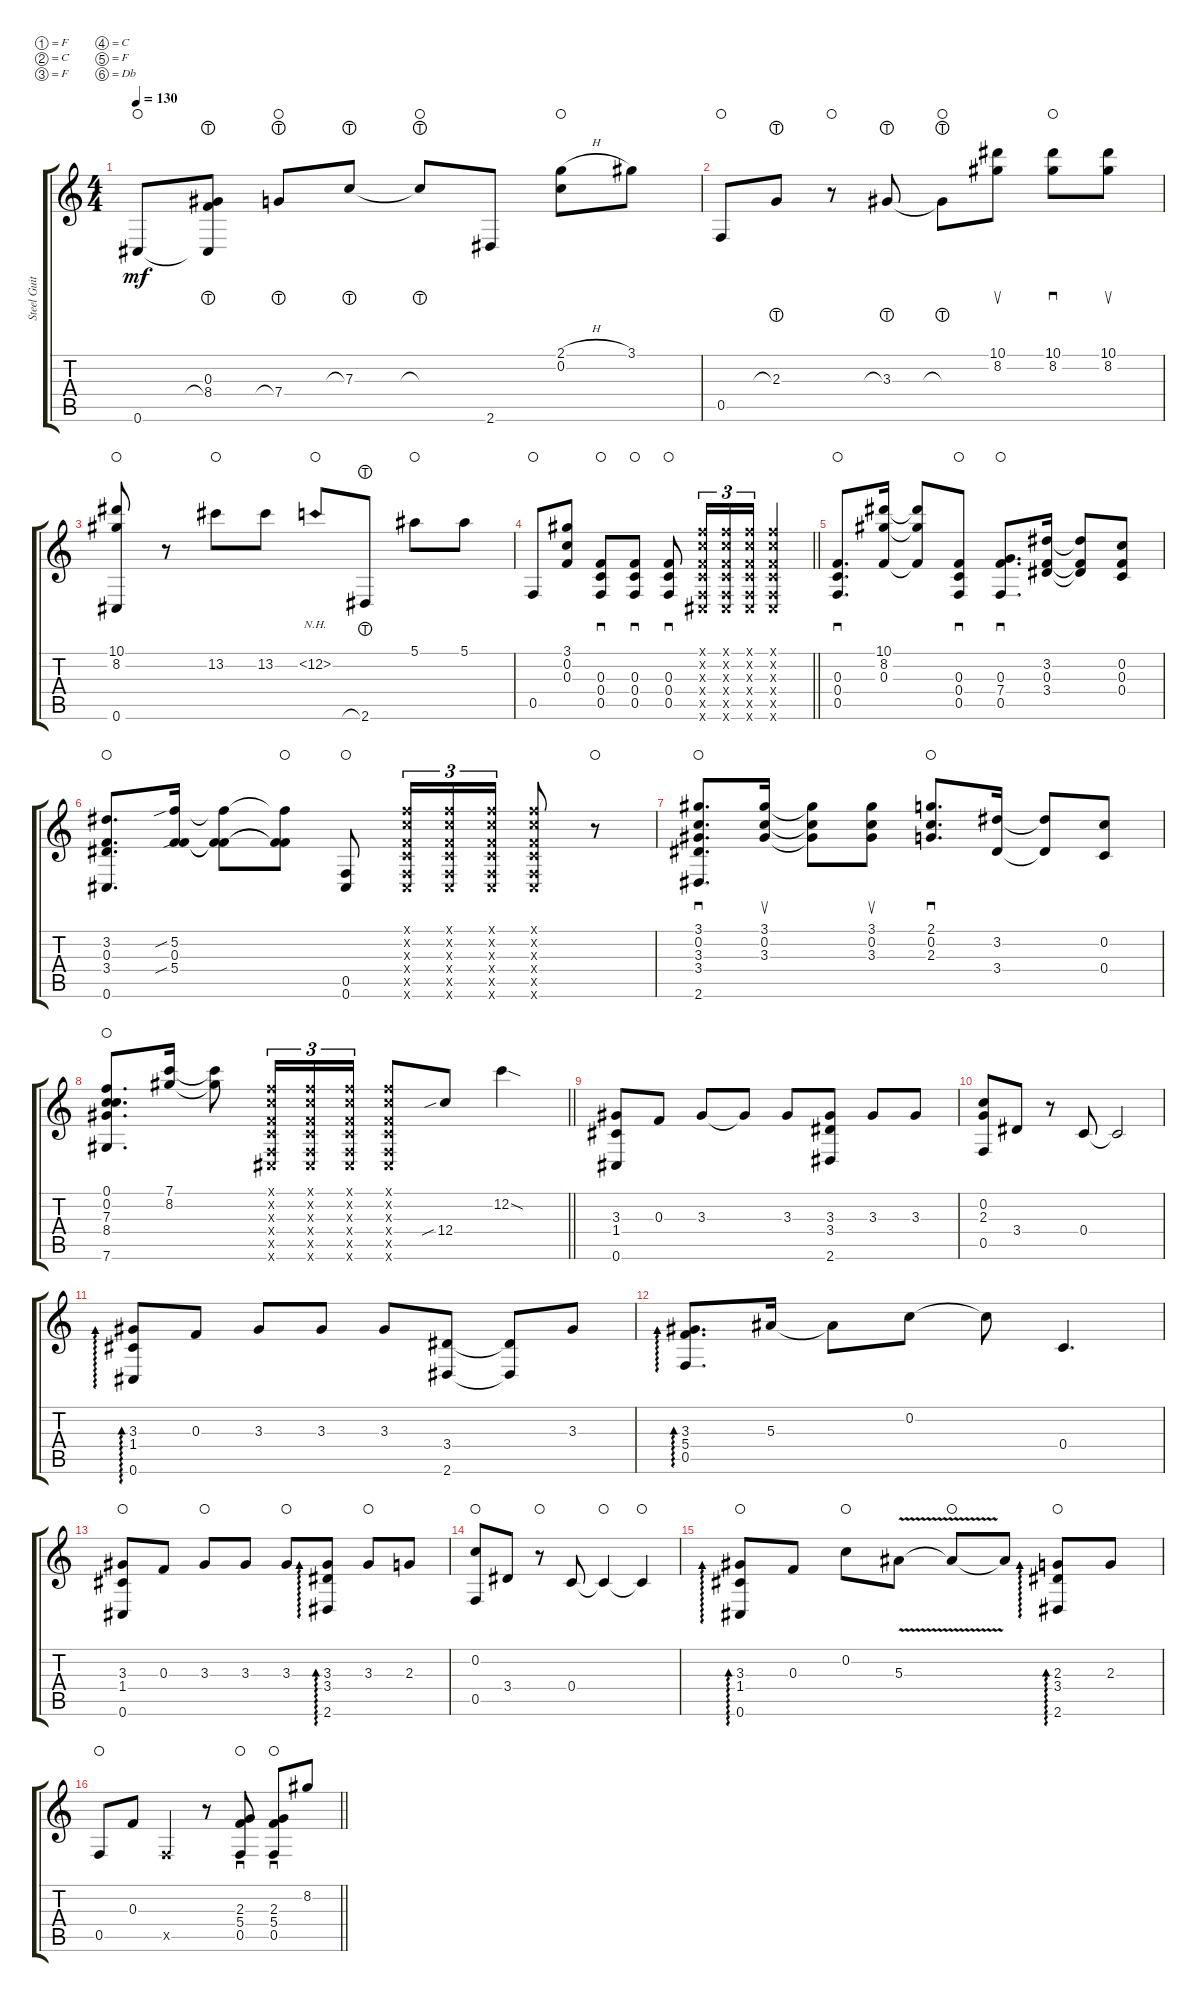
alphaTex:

\defaultSystemsLayout 4
\bracketExtendMode groupsimilarinstruments
\otherSystemsTrackNameOrientation horizontal
\track ("Steel Guitar" "Steel Guit") {instrument acousticguitarsteel}
\staff {score tabs}
\tuning (F4 C4 F3 C3 F2 Db2)
\ts (4 4)
\tempo 130
\clef g2
\scale
0.983263
\ks c
0.6{acc #}.8{dy mf waho beam Up} (8.4{lht acc #} 0.3 0.6{t acc #}).8{beam Up} 7.4{lht}.8{waho beam Up} 7.3{lht}.8{beam Up} 7.3{lht t}.8{waho beam Up} 2.6{acc #}.8{beam Up} (2.1{h} 0.2).8{waho beam Down} 3.1{acc #}.8{beam Down} |
\scale
1.00837 0.5.8{waho beam Up} 2.3{lht}.8{beam Up} r.8{waho beam Up} 3.3{lht acc #}.8{beam Up} 3.3{lht t acc #}.8{waho beam Down} (10.1{acc #} 8.2{acc #}).8{su beam Down} (10.1{acc #} 8.2{acc #}).8{sd waho beam Down} (10.1{acc #} 8.2{acc #}).8{su beam Down} |
\scale
0.982893 (10.1{acc #} 8.2{acc #} 0.6{acc #}).8{waho beam Up} r.8{beam Up} 13.2{acc #}.8{waho beam Down} 13.2{acc #}.8{beam Down} 12.2{nh}.8{waho beam Up} 2.6{lht acc #}.8{beam Up} 5.1{acc #}.8{waho beam Down} 5.1{acc #}.8{beam Down} |
\scale
1.01558
\barLineRight lightlight
0.5.8{waho beam Up} (3.1{acc #} 0.2 0.3).8{beam Up} (0.5 0.4 0.3).8{sd waho beam Up} (0.3 0.4 0.5).8{sd waho beam Up} (0.3 0.4 0.5).8{sd waho beam Up} (0.6{x acc #} 0.5{x} 0.4{x} 0.3{x} 0.2{x} 0.1{x}).16{tu (3 2) beam Up} (0.6{x acc #} 0.5{x} 0.4{x} 0.3{x} 0.2{x} 0.1{x}).16{tu (3 2) beam Up} (0.6{x acc #} 0.5{x} 0.4{x} 0.3{x} 0.2{x} 0.1{x}).16{tu (3 2) beam Up} (0.6{x acc #} 0.5{x} 0.4{x} 0.3{x} 0.2{x} 0.1{x}).4{beam Up} |
\scale
1.00152 (0.5 0.4 0.3).8{d sd waho beam Up} (0.3 8.2{acc #} 10.1{acc #}).16{beam Up} (0.3{t} 8.2{t acc #} 10.1{t acc #}).8{beam Up} (0.5 0.4 0.3).8{sd waho beam Up} (0.3 7.4 0.5).8{d sd waho beam Up} (3.4{acc #} 0.3 3.2{acc #}).16{beam Up} (3.4{t acc #} 0.3{t} 3.2{t acc #}).8{beam Up} (0.4 0.3 0.2).8{beam Up} |
\scale
1.00584 (0.6{acc #} 3.4{acc #} 0.3 3.2{acc #}).8{d waho beam Up} (5.2{sib} 0.3 5.4{sib}).16{beam Up} (5.2{t} 0.3{t} 5.4{t}).8{beam Down} (5.2{t} 0.3{t} 5.4{t}).8{waho beam Down} (0.6{acc #} 0.5).8{waho beam Up} (0.6{x acc #} 0.5{x} 0.4{x} 0.3{x} 0.2{x} 0.1{x}).16{tu (3 2) beam Up} (0.6{x acc #} 0.5{x} 0.4{x} 0.3{x} 0.2{x} 0.1{x}).16{tu (3 2) beam Up} (0.6{x acc #} 0.5{x} 0.4{x} 0.3{x} 0.2{x} 0.1{x}).16{tu (3 2) beam Up} (0.6{x acc #} 0.5{x} 0.4{x} 0.3{x} 0.2{x} 0.1{x}).8{beam Up} r.8{waho beam Up} |
\scale
0.990051 (2.6{acc #} 3.1{acc #} 0.2 3.3{acc #} 3.4{acc #}).8{d sd waho beam Up} (3.1{acc #} 0.2 3.3{acc #}).16{su beam Up} (3.1{t acc #} 0.2{t} 3.3{t acc #}).8{beam Down} (3.3{acc #} 0.2 3.1{acc #}).8{su beam Down} (2.1 0.2 2.3).8{d sd waho beam Up} (3.2{acc #} 3.4{acc #}).16{beam Up} (3.2{t acc #} 3.4{t acc #}).8{beam Up} (0.4 0.2).8{beam Up} |
\scale
1.00411
\barLineRight lightlight
(7.6{acc #} 8.4{acc #} 7.3 0.2 0.1).8{d waho beam Up} (7.1 8.2{acc #}).16{beam Up} (7.1{t} 8.2{t acc #}).8{beam Down} (0.6{x acc #} 0.5{x} 0.4{x} 0.3{x} 0.2{x} 0.1{x}).16{tu (3 2) beam Up} (0.6{x acc #} 0.5{x} 0.4{x} 0.3{x} 0.2{x} 0.1{x}).16{tu (3 2) beam Up} (0.6{x acc #} 0.5{x} 0.4{x} 0.3{x} 0.2{x} 0.1{x}).16{tu (3 2) beam Up} (0.6{x acc #} 0.5{x} 0.4{x} 0.3{x} 0.2{x} 0.1{x}).8{beam Up} 12.4{sib}.8{beam Up} 12.2{sod}.4{beam Down} |
\scale
0.999053 (0.6{acc #} 1.4{acc #} 3.3{acc #}).8{beam Up} 0.3.8{beam Up} 3.3{acc #}.8{beam Up} 3.3{t acc #}.8{beam Up} 3.3{acc #}.8{beam Up} (3.3{acc #} 3.4{acc #} 2.6{acc #}).8{beam Up} 3.3{acc #}.8{beam Up} 3.3{acc #}.8{beam Up} |
\scale
1.01768 (0.5 0.2 2.3).8{beam Up} 3.4{acc #}.8{beam Up} r.8{beam Up} 0.4.8{beam Up} 0.4{t}.2{beam Up} |
\scale
0.983263 (0.6{acc #} 1.4{acc #} 3.3{acc #}).8{ad 0 beam Up} 0.3.8{beam Up} 3.3{acc #}.8{beam Up} 3.3{acc #}.8{beam Up} 3.3{acc #}.8{beam Up} (3.4{acc #} 2.6{acc #}).8{beam Up} (3.4{t acc #} 2.6{t acc #}).8{beam Up} 3.3{acc #}.8{beam Up} |
\scale
0.999053 (0.5 5.4 3.3{acc #}).8{d ad 0 beam Up} 5.3{acc #}.16{beam Up} 5.3{t acc #}.8{beam Down} 0.2.8{beam Down} 0.2{t}.8{beam Down} 0.4.4{d beam Up} |
\scale
0.983263 (0.6{acc #} 1.4{acc #} 3.3{acc #}).8{waho beam Up} 0.3.8{beam Up} 3.3{acc #}.8{waho beam Up} 3.3{acc #}.8{beam Up} 3.3{acc #}.8{waho beam Up} (3.4{acc #} 2.6{acc #} 3.3{acc #}).8{ad 0 beam Up} 3.3{acc #}.8{waho beam Up} 2.3.8{beam Up} |
\scale
1.01768 (0.5 0.2).8{waho beam Up} 3.4{acc #}.8{beam Up} r.8{waho beam Up} 0.4.8{beam Up} 0.4{t}.4{waho beam Up} 0.4{t}.4{waho beam Up} |
\scale
0.994366 (0.6{acc #} 1.4{acc #} 3.3{acc #}).8{ad 0 waho beam Up} 0.3.8{beam Up} 0.2.8{waho beam Down} 5.3{v acc #}.8{beam Down} 5.3{t acc #}.8{waho beam Up} 5.3{t acc #}.8{beam Up} (2.3 3.4{acc #} 2.6{acc #}).8{ad 0 waho beam Up} 2.3.8{beam Up} |
\scale
1.02706
\barLineRight lightlight
0.5.8{waho beam Up} 0.3.8{beam Up} 0.5{x}.4{beam Up} r.8{beam Up} (0.5 5.4 2.3).8{sd waho beam Up} (2.3 5.4 0.5).8{sd waho beam Up} 8.2{acc #}.8{beam Up}
